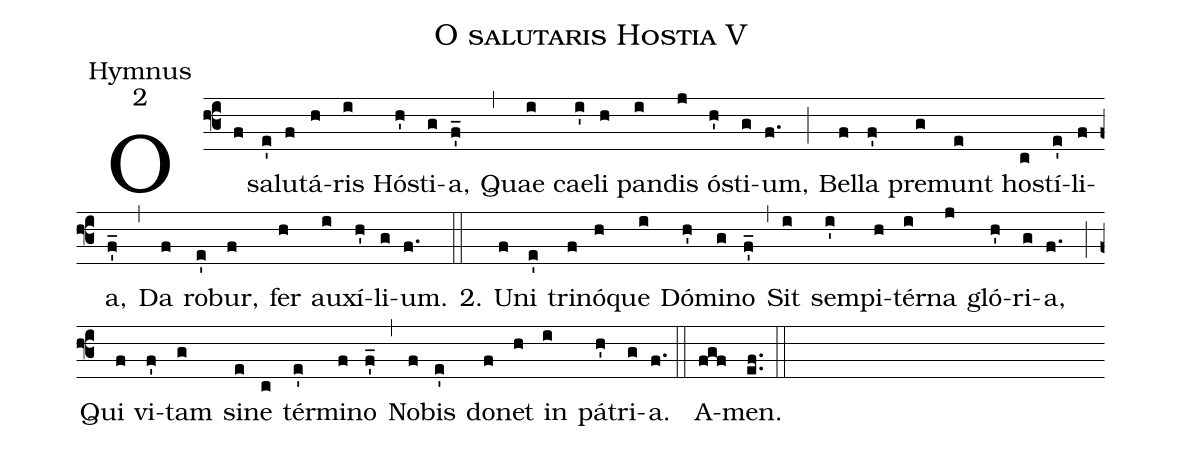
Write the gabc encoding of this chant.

name:O salutaris Hostia V;
office-part:Hymnus;
mode:2;
%%
(f3) O(f) sa(e')lu(f)tá(h)ris(i) Hó(h')sti(g)a,(f'_) (,) Quae(i) cae(i')li(h) pan(i)dis(j) ó(h')sti(g)um,(f.) (;) Bel(f)la(f') pre(g)munt(e) ho(c)stí(e')li(f)a,(f'_) (,) Da(f) ro(e')bur,(f) fer(h) au(i)xí(h')li(g)um.(f.) (::)
2. U(f)ni(e') tri(f)nó(h)que(i) Dó(h')mi(g)no(f'_) (,) Sit(i) sem(i')pi(h)tér(i)na(j) gló(h')ri(g)a,(f.) (;) Qui(f) vi(f')tam(g) si(e)ne(c) tér(e')mi(f)no(f'_) (,) No(f)bis(e') do(f)net(h) in(i) pá(h')tri(g)a.(f.) (::)
A(fgf)men.(ef..) (::)
